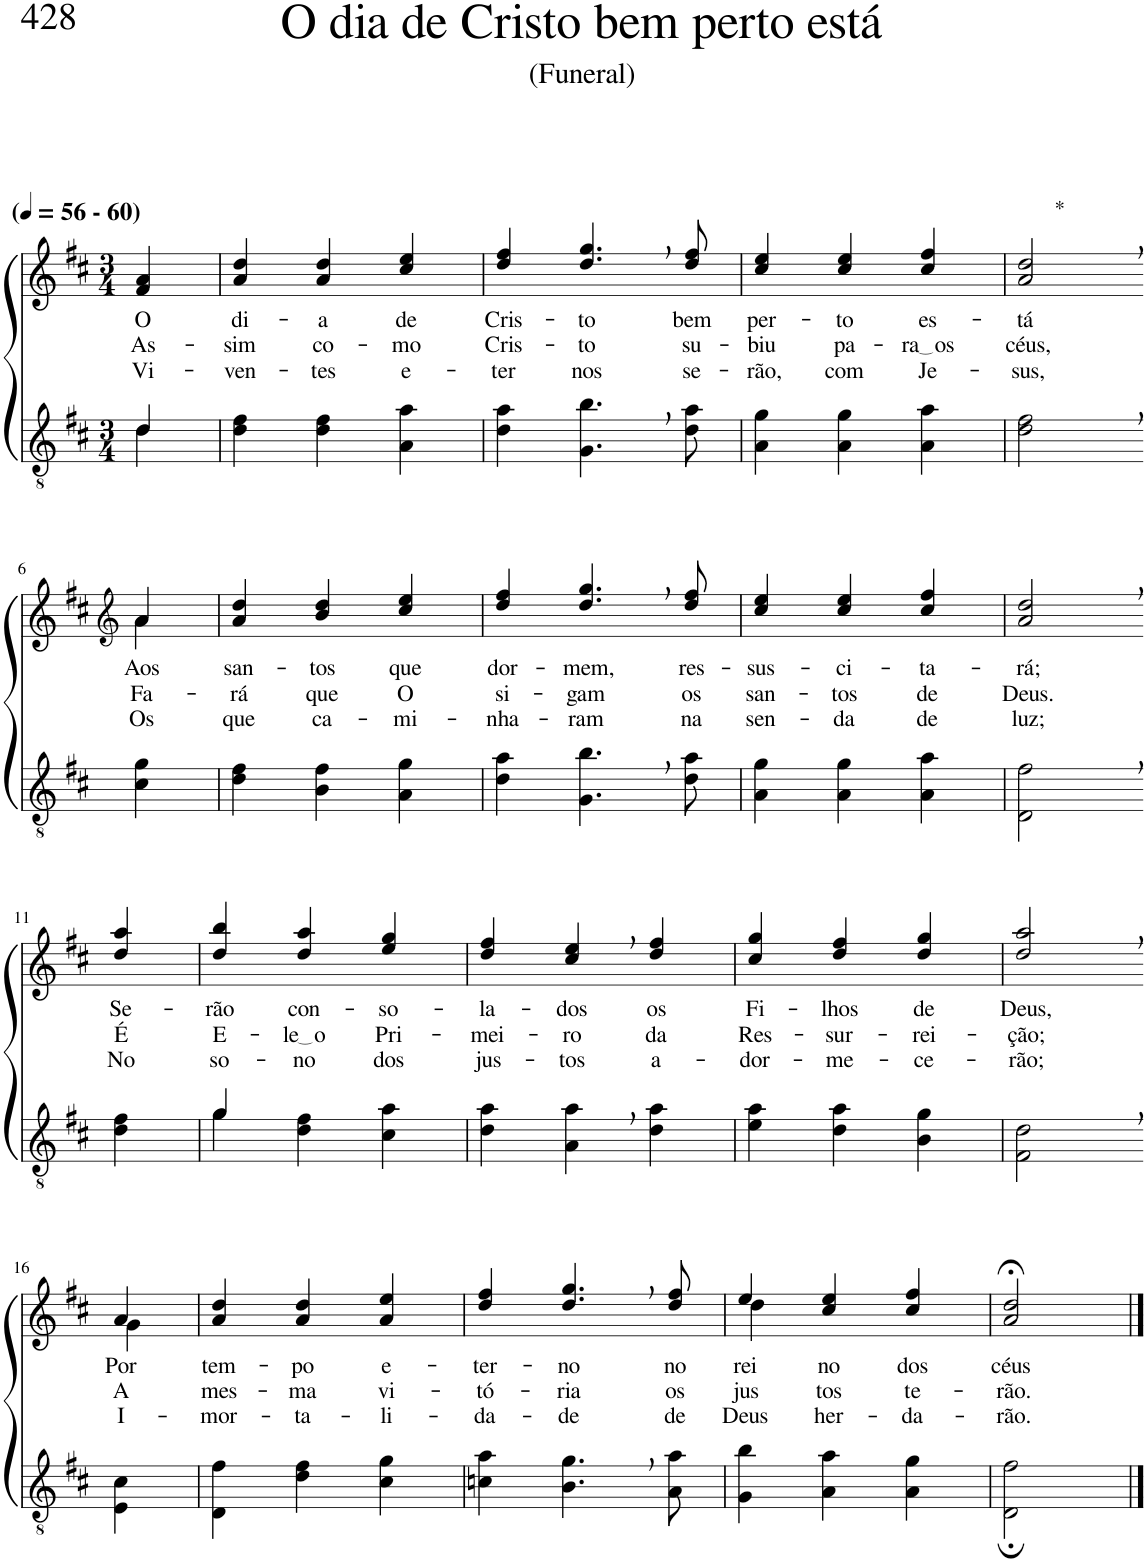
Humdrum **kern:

**kern	**kern	**text	**text	**text
*part2	*part1	*part1	*part1	*part1
*staff2	*staff1	*staff1	*staff1	*staff1
*I"Parte III e IV	*I"Parte I e II	*	*	*
*clefGv2	*clefG2	*	*	*
*Trd5c9	*Trd5c9	*	*	*
*k[f#c#]	*k[f#c#]	*	*	*
*M3/4	*M3/4	*	*	*
*MM56	*MM56	*	*	*
=1	=1	=1	=1	=1
*^	*	*	*	*
!	!	!LO:TX:a:B:t=(	!	!	!
!	!	!LO:TX:a:B:t=- 60)	!	!	!
!	!	!	!LO:LY:b	!LO:LY:b	!LO:LY:b
4d\	4d/	4f#/ 4a/	O	As-	Vi-
=2	=2	=2	=2	=2	=2
!	!	!	!LO:LY:b	!LO:LY:b	!LO:LY:b
*v	*v	*	*	*	*
4d\ 4f#\	4a/ 4dd/	di-	-sim	-ven-
!	!	!LO:LY:b	!LO:LY:b	!LO:LY:b
4d\ 4f#\	4a/ 4dd/	-a	co-	-tes
!	!	!LO:LY:b	!LO:LY:b	!LO:LY:b
4A\ 4a\	4cc#/ 4ee/	de	-mo	e-
=3	=3	=3	=3	=3
!	!	!LO:LY:b	!LO:LY:b	!LO:LY:b
4d\ 4a\	4dd/ 4ff#/	Cris-	Cris-	-ter
!	!	!LO:LY:b	!LO:LY:b	!LO:LY:b
4.G\, 4.b\,	4.dd/, 4.gg/,	-to	-to	nos
!	!	!LO:LY:b	!LO:LY:b	!LO:LY:b
8d\ 8a\	8dd/ 8ff#/	bem	su-	se-
=4	=4	=4	=4	=4
!	!	!LO:LY:b	!LO:LY:b	!LO:LY:b
4A\ 4g\	4cc#/ 4ee/	per-	-biu	-rão,
!	!	!LO:LY:b	!LO:LY:b	!LO:LY:b
4A\ 4g\	4cc#/ 4ee/	-to	pa-	com
!	!	!LO:LY:b	!LO:LY:b	!LO:LY:b
4A\ 4a\	4cc#/ 4ff#/	es-	ra os	Je-
=5	=5	=5	=5	=5
!	!LO:TX:a:t=*	!	!	!
!	!	!LO:LY:b	!LO:LY:b	!LO:LY:b
2d\, 2f#\,	2a/, 2dd/,	-tá	céus,	-sus,
!!LO:LB:g=z
=6-	=6-	=6-	=6-	=6-
*	*clefG2	*	*	*
!	!	!LO:LY:b	!LO:LY:b	!LO:LY:b
*	*^	*	*	*
4c#\ 4g\	4a\	4a/	Aos	Fa-	Os
=7	=7	=7	=7	=7	=7
!	!	!	!LO:LY:b	!LO:LY:b	!LO:LY:b
*	*v	*v	*	*	*
4d\ 4f#\	4a/ 4dd/	san-	-rá	que
!	!	!LO:LY:b	!LO:LY:b	!LO:LY:b
4B\ 4f#\	4b/ 4dd/	-tos	que	ca-
!	!	!LO:LY:b	!LO:LY:b	!LO:LY:b
4A\ 4g\	4cc#/ 4ee/	que	O	-mi-
=8	=8	=8	=8	=8
!	!	!LO:LY:b	!LO:LY:b	!LO:LY:b
4d\ 4a\	4dd/ 4ff#/	dor-	si-	-nha-
!	!	!LO:LY:b	!LO:LY:b	!LO:LY:b
4.G\, 4.b\,	4.dd/, 4.gg/,	-mem,	-gam	-ram
!	!	!LO:LY:b	!LO:LY:b	!LO:LY:b
8d\ 8a\	8dd/ 8ff#/	res-	os	na
=9	=9	=9	=9	=9
!	!	!LO:LY:b	!LO:LY:b	!LO:LY:b
4A\ 4g\	4cc#/ 4ee/	-sus-	san-	sen-
!	!	!LO:LY:b	!LO:LY:b	!LO:LY:b
4A\ 4g\	4cc#/ 4ee/	-ci-	-tos	-da
!	!	!LO:LY:b	!LO:LY:b	!LO:LY:b
4A\ 4a\	4cc#/ 4ff#/	-ta-	de	de
=10	=10	=10	=10	=10
!	!	!LO:LY:b	!LO:LY:b	!LO:LY:b
2D\, 2f#\,	2a/, 2dd/,	-rá;	Deus.	luz;
!!LO:LB:g=z
=11-	=11-	=11-	=11-	=11-
!	!	!LO:LY:b	!LO:LY:b	!LO:LY:b
4d\ 4f#\	4dd/ 4aa/	Se-	É	No
=12	=12	=12	=12	=12
*^	*	*	*	*
!	!	!	!LO:LY:b	!LO:LY:b	!LO:LY:b
4g/	4g\	4dd/ 4bb/	-rão	E-	so-
!	!	!	!LO:LY:b	!LO:LY:b	!LO:LY:b
2ryy	4d\ 4f#\	4dd/ 4aa/	con-	le o	-no
!	!	!	!LO:LY:b	!LO:LY:b	!LO:LY:b
.	4c#\ 4a\	4ee/ 4gg/	-so-	Pri-	dos
=13	=13	=13	=13	=13	=13
!	!	!	!LO:LY:b	!LO:LY:b	!LO:LY:b
*v	*v	*	*	*	*
4d\ 4a\	4dd/ 4ff#/	-la-	-mei-	jus-
!	!	!LO:LY:b	!LO:LY:b	!LO:LY:b
4A\, 4a\,	4cc#/, 4ee/,	-dos	-ro	-tos
!	!	!LO:LY:b	!LO:LY:b	!LO:LY:b
4d\ 4a\	4dd/ 4ff#/	os	da	a-
=14	=14	=14	=14	=14
!	!	!LO:LY:b	!LO:LY:b	!LO:LY:b
4e\ 4a\	4cc#/ 4gg/	Fi-	Res-	-dor-
!	!	!LO:LY:b	!LO:LY:b	!LO:LY:b
4d\ 4a\	4dd/ 4ff#/	-lhos	-sur-	-me-
!	!	!LO:LY:b	!LO:LY:b	!LO:LY:b
4B\ 4g\	4dd/ 4gg/	de	-rei-	-ce-
=15	=15	=15	=15	=15
!	!	!LO:LY:b	!LO:LY:b	!LO:LY:b
2F#\, 2d\,	2dd/, 2aa/,	Deus,	-ção;	-rão;
!!LO:LB:g=z
=16-	=16-	=16-	=16-	=16-
*	*^	*	*	*
!	!	!	!LO:LY:b	!LO:LY:b	!LO:LY:b
4E\ 4c#\	4a/	4g\	Por	A	I-
=17	=17	=17	=17	=17	=17
!	!	!	!LO:LY:b	!LO:LY:b	!LO:LY:b
*	*v	*v	*	*	*
4D\ 4f#\	4a/ 4dd/	tem-	mes-	-mor-
!	!	!LO:LY:b	!LO:LY:b	!LO:LY:b
4d\ 4f#\	4a/ 4dd/	-po	-ma	-ta-
!	!	!LO:LY:b	!LO:LY:b	!LO:LY:b
4c#\ 4g\	4a/ 4ee/	e-	vi-	-li-
=18	=18	=18	=18	=18
!	!	!LO:LY:b	!LO:LY:b	!LO:LY:b
4cn\ 4a\	4dd/ 4ff#/	-ter-	-tó-	-da-
!	!	!LO:LY:b	!LO:LY:b	!LO:LY:b
4.B\, 4.g\,	4.dd/, 4.gg/,	-no	-ria	-de
!	!	!LO:LY:b	!LO:LY:b	!LO:LY:b
8A\ 8a\	8dd/ 8ff#/	no	os	de
=19	=19	=19	=19	=19
*	*^	*	*	*
!	!	!	!LO:LY:b	!LO:LY:b	!LO:LY:b
4G\ 4b\	4ee/	4dd\	rei-	jus-	Deus
!	!	!	!LO:LY:b	!LO:LY:b	!LO:LY:b
4A\ 4a\	4cc#/ 4ee/	2ryy	-no	-tos	her-
!	!	!	!LO:LY:b	!LO:LY:b	!LO:LY:b
4A\ 4g\	4cc#/ 4ff#/	.	dos	te-	-da-
*	*v	*v	*	*	*
=20	=20	=20	=20	=20
!	!	!LO:LY:b	!LO:LY:b	!LO:LY:b
2D\; 2f#\;	2a/;< 2dd/;<	céus	-rão.	-rão.
==	==	==	==	==
*-	*-	*-	*-	*-
